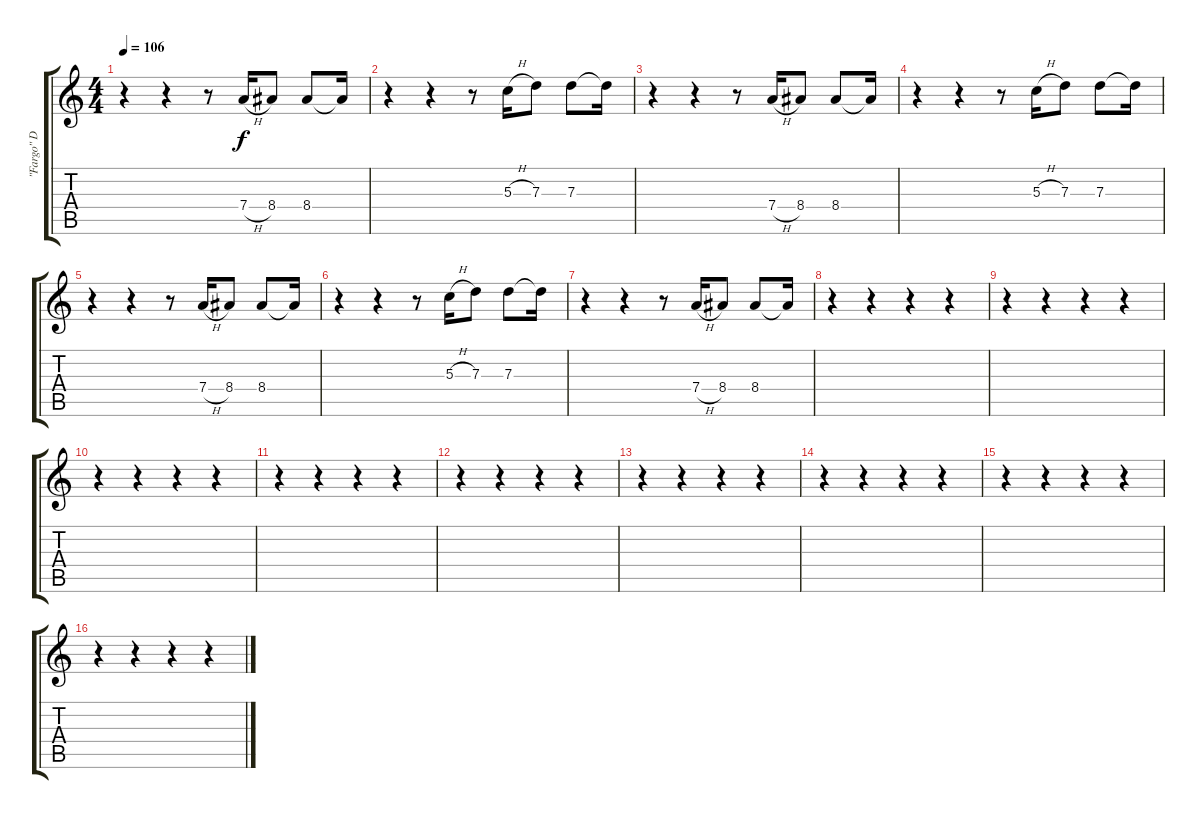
\track (" \"Fargo\" D´Aviero" " \"Fargo\" D") {instrument electricguitarjazz}
\staff {score tabs}
\tuning (E4 B3 G3 D3 A2 E2) {hide}
\ts (4 4)
\tempo 106
\clef g2
\ks c
r.4{dy f} r.4 r.8 7.4{h}.16 8.4.8 8.4.8 8.4{t}.16 |
r.4 r.4 r.8 5.3{h}.16 7.3.8 7.3.8 7.3{t}.16 |
r.4 r.4 r.8 7.4{h}.16 8.4.8 8.4.8 8.4{t}.16 |
r.4 r.4 r.8 5.3{h}.16 7.3.8 7.3.8 7.3{t}.16 |
r.4 r.4 r.8 7.4{h}.16 8.4.8 8.4.8 8.4{t}.16 |
r.4 r.4 r.8 5.3{h}.16 7.3.8 7.3.8 7.3{t}.16 |
r.4 r.4 r.8 7.4{h}.16 8.4.8 8.4.8 8.4{t}.16 |
r.4 r.4 r.4 r.4 |
r.4 r.4 r.4 r.4 |
r.4 r.4 r.4 r.4 |
r.4 r.4 r.4 r.4 |
r.4 r.4 r.4 r.4 |
r.4 r.4 r.4 r.4 |
r.4 r.4 r.4 r.4 |
r.4 r.4 r.4 r.4 |
r.4 r.4 r.4 r.4
